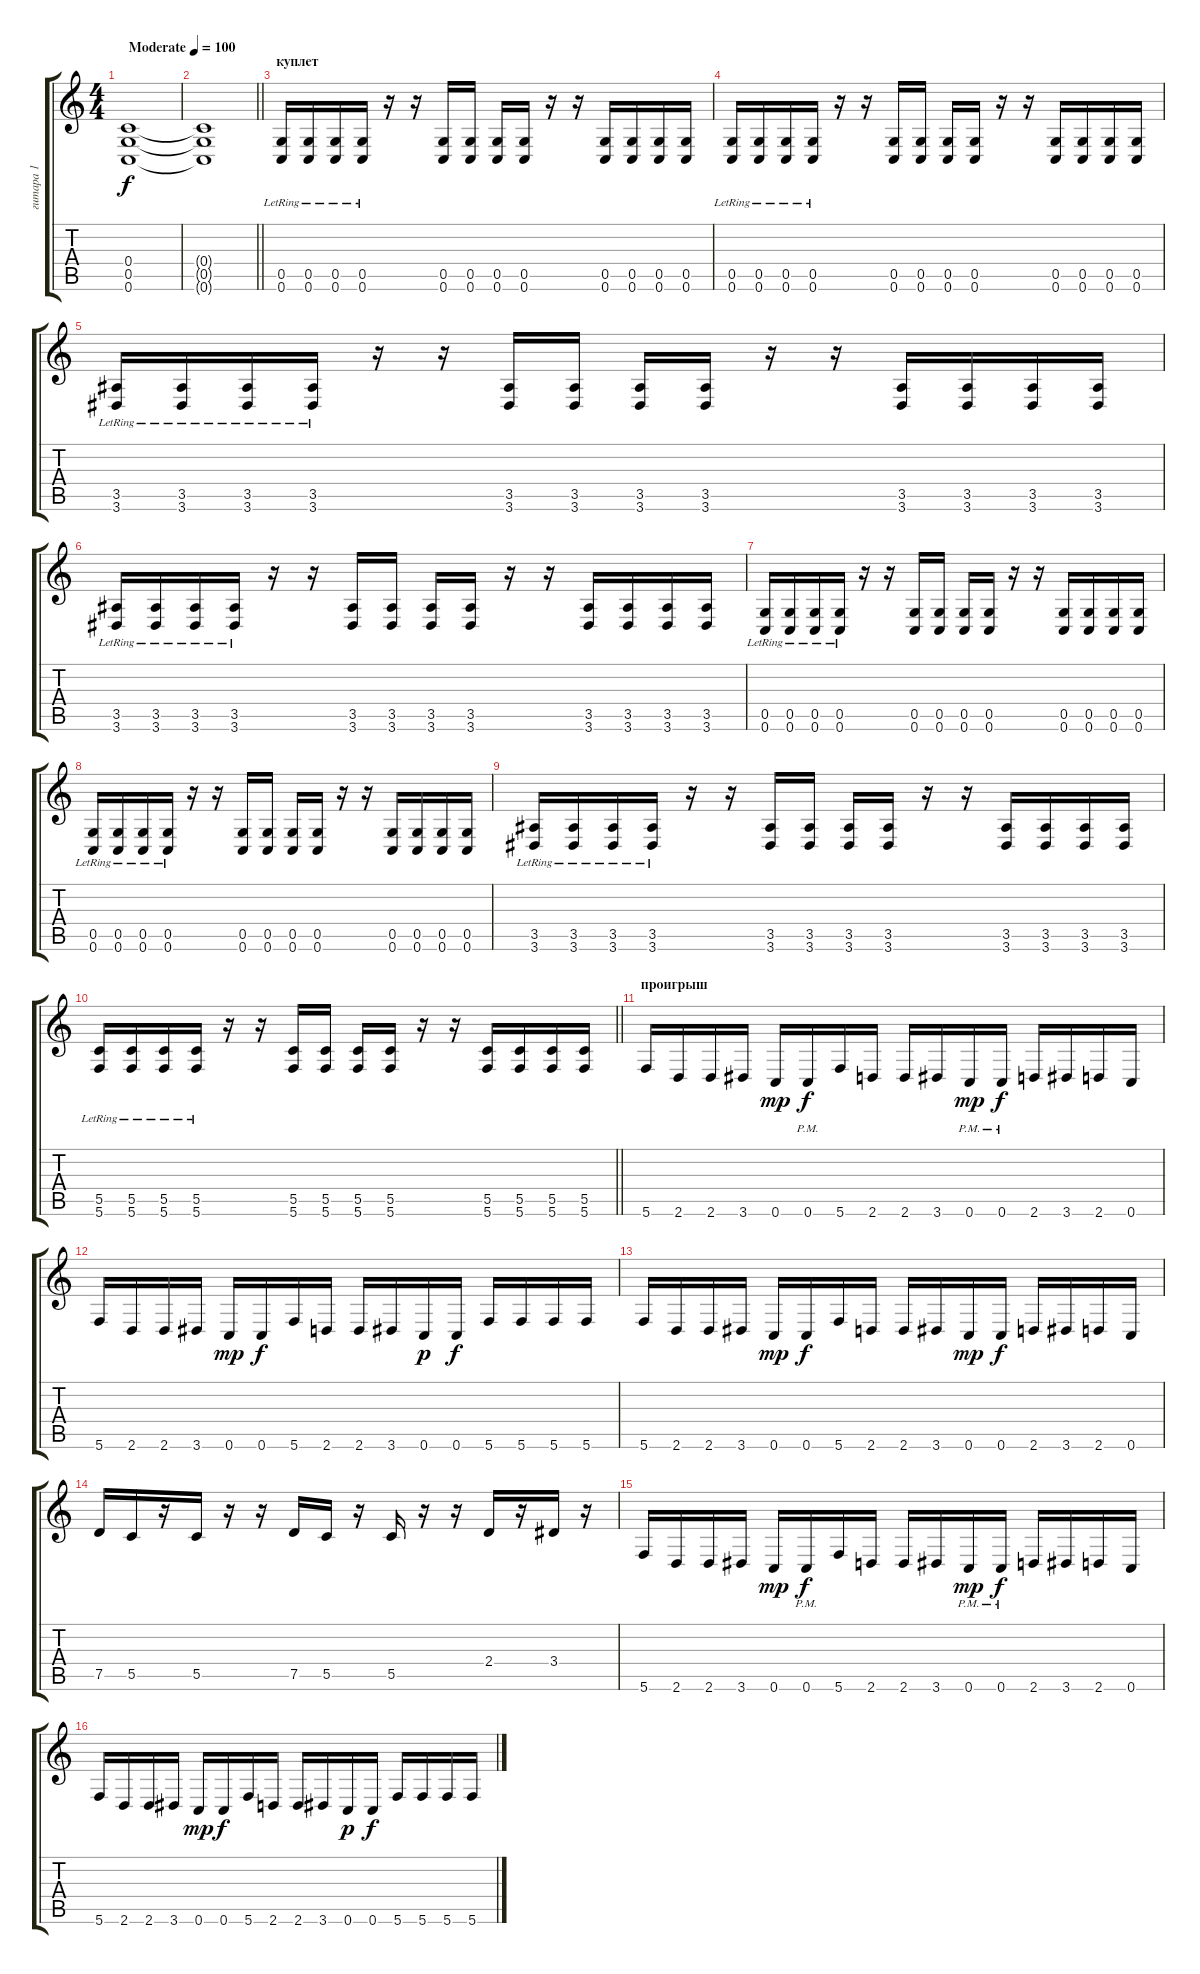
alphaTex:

\track ("гитара 1" "гитара 1") {instrument distortionguitar}
\staff {score tabs}
\tuning (D4 A3 F3 C3 G2 C2) {hide}
\ts (4 4)
\tempo (100 "Moderate")
\clef g2
\ks c
(0.4 0.5 0.6).1{dy f instrument distortionguitar} |
\barLineRight lightlight
(0.4{t} 0.5{t} 0.6{t}).1 |
\section ("" "куплет")
(0.5{lr} 0.6{lr}).16 (0.5{lr} 0.6{lr}).16 (0.5{lr} 0.6{lr}).16 (0.5{lr} 0.6{lr}).16 r.16 r.16 (0.5 0.6).16 (0.5 0.6).16 (0.5 0.6).16 (0.5 0.6).16 r.16 r.16 (0.5 0.6).16 (0.5 0.6).16 (0.5 0.6).16 (0.5 0.6).16 |
(0.5{lr} 0.6{lr}).16 (0.5{lr} 0.6{lr}).16 (0.5{lr} 0.6{lr}).16 (0.5{lr} 0.6{lr}).16 r.16 r.16 (0.5 0.6).16 (0.5 0.6).16 (0.5 0.6).16 (0.5 0.6).16 r.16 r.16 (0.5 0.6).16 (0.5 0.6).16 (0.5 0.6).16 (0.5 0.6).16 |
(3.5{lr} 3.6{lr}).16 (3.5{lr} 3.6{lr}).16 (3.5{lr} 3.6{lr}).16 (3.5{lr} 3.6{lr}).16 r.16 r.16 (3.5 3.6).16 (3.5 3.6).16 (3.5 3.6).16 (3.5 3.6).16 r.16 r.16 (3.5 3.6).16 (3.5 3.6).16 (3.5 3.6).16 (3.5 3.6).16 |
(3.5{lr} 3.6{lr}).16 (3.5{lr} 3.6{lr}).16 (3.5{lr} 3.6{lr}).16 (3.5{lr} 3.6{lr}).16 r.16 r.16 (3.5 3.6).16 (3.5 3.6).16 (3.5 3.6).16 (3.5 3.6).16 r.16 r.16 (3.5 3.6).16 (3.5 3.6).16 (3.5 3.6).16 (3.5 3.6).16 |
(0.5{lr} 0.6{lr}).16 (0.5{lr} 0.6{lr}).16 (0.5{lr} 0.6{lr}).16 (0.5{lr} 0.6{lr}).16 r.16 r.16 (0.5 0.6).16 (0.5 0.6).16 (0.5 0.6).16 (0.5 0.6).16 r.16 r.16 (0.5 0.6).16 (0.5 0.6).16 (0.5 0.6).16 (0.5 0.6).16 |
(0.5{lr} 0.6{lr}).16 (0.5{lr} 0.6{lr}).16 (0.5{lr} 0.6{lr}).16 (0.5{lr} 0.6{lr}).16 r.16 r.16 (0.5 0.6).16 (0.5 0.6).16 (0.5 0.6).16 (0.5 0.6).16 r.16 r.16 (0.5 0.6).16 (0.5 0.6).16 (0.5 0.6).16 (0.5 0.6).16 |
(3.5{lr} 3.6{lr}).16 (3.5{lr} 3.6{lr}).16 (3.5{lr} 3.6{lr}).16 (3.5{lr} 3.6{lr}).16 r.16 r.16 (3.5 3.6).16 (3.5 3.6).16 (3.5 3.6).16 (3.5 3.6).16 r.16 r.16 (3.5 3.6).16 (3.5 3.6).16 (3.5 3.6).16 (3.5 3.6).16 |
\barLineRight lightlight
(5.5{lr} 5.6{lr}).16 (5.5{lr} 5.6{lr}).16 (5.5{lr} 5.6{lr}).16 (5.5{lr} 5.6{lr}).16 r.16 r.16 (5.5 5.6).16 (5.5 5.6).16 (5.5 5.6).16 (5.5 5.6).16 r.16 r.16 (5.5 5.6).16 (5.5 5.6).16 (5.5 5.6).16 (5.5 5.6).16 |
\section ("" "проигрыш")
5.6.16 2.6.16 2.6.16 3.6.16 0.6.16{dy mp} 0.6{pm}.16{dy f} 5.6.16 2.6.16 2.6.16 3.6.16 0.6{pm}.16{dy mp} 0.6{pm}.16{dy f} 2.6.16 3.6.16 2.6.16 0.6.16 |
5.6.16 2.6.16 2.6.16 3.6.16 0.6.16{dy mp} 0.6.16{dy f} 5.6.16 2.6.16 2.6.16 3.6.16 0.6.16{dy p} 0.6.16{dy f} 5.6.16 5.6.16 5.6.16 5.6.16 |
5.6.16 2.6.16 2.6.16 3.6.16 0.6.16{dy mp} 0.6.16{dy f} 5.6.16 2.6.16 2.6.16 3.6.16 0.6.16{dy mp} 0.6.16{dy f} 2.6.16 3.6.16 2.6.16 0.6.16 |
7.5.16 5.5.16 r.16 5.5.16 r.16 r.16 7.5.16 5.5.16 r.16 5.5.16 r.16 r.16 2.4.16 r.16 3.4.16 r.16 |
5.6.16 2.6.16 2.6.16 3.6.16 0.6.16{dy mp} 0.6{pm}.16{dy f} 5.6.16 2.6.16 2.6.16 3.6.16 0.6{pm}.16{dy mp} 0.6{pm}.16{dy f} 2.6.16 3.6.16 2.6.16 0.6.16 |
5.6.16 2.6.16 2.6.16 3.6.16 0.6.16{dy mp} 0.6.16{dy f} 5.6.16 2.6.16 2.6.16 3.6.16 0.6.16{dy p} 0.6.16{dy f} 5.6.16 5.6.16 5.6.16 5.6.16
